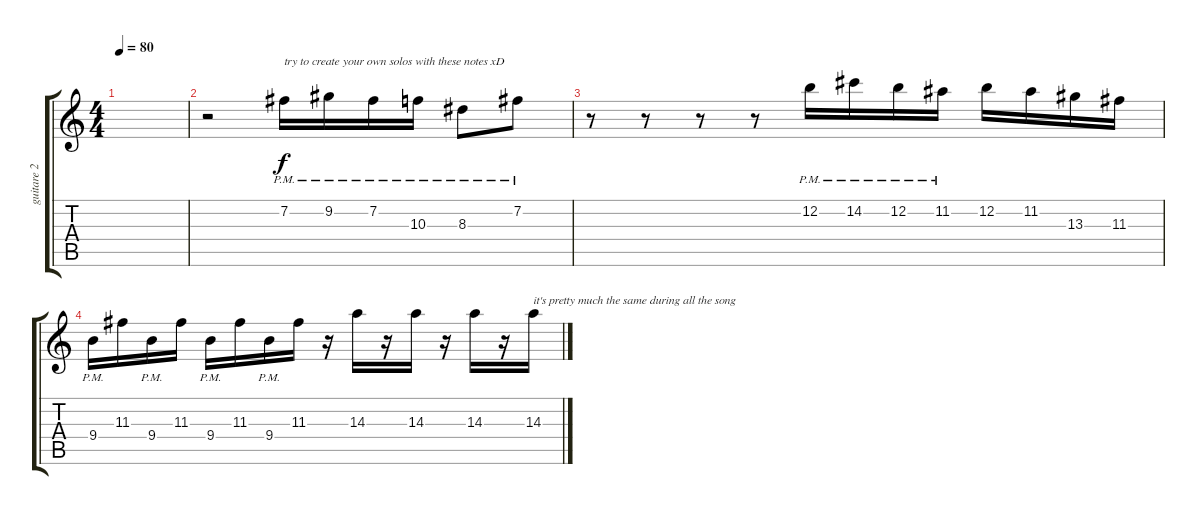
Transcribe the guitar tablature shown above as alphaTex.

\track ("guitare 2" "guitare 2") {instrument acousticguitarsteel}
\staff {score tabs}
\tuning (E4 B3 G3 D3 A2 E2) {hide}
\ts (4 4)
\tempo 80
\clef g2
\ks c
|
r.2 7.2{pm}.16{txt "try to create your own solos with these notes xD"} 9.2{pm}.16 7.2{pm}.16 10.3{pm}.16 8.3{pm}.8 7.2{pm}.8 |
r.8 r.8 r.8 r.8 12.2{pm}.16 14.2{pm}.16 12.2{pm}.16 11.2{pm}.16 12.2.16 11.2.16 13.3.16 11.3.16 |
9.4{pm}.16 11.3.16 9.4{pm}.16 11.3.16 9.4{pm}.16 11.3.16 9.4{pm}.16 11.3.16 r.16 14.3.16 r.16 14.3.16 r.16 14.3.16 r.16 14.3.16{txt "it's pretty much the same during all the song"}
